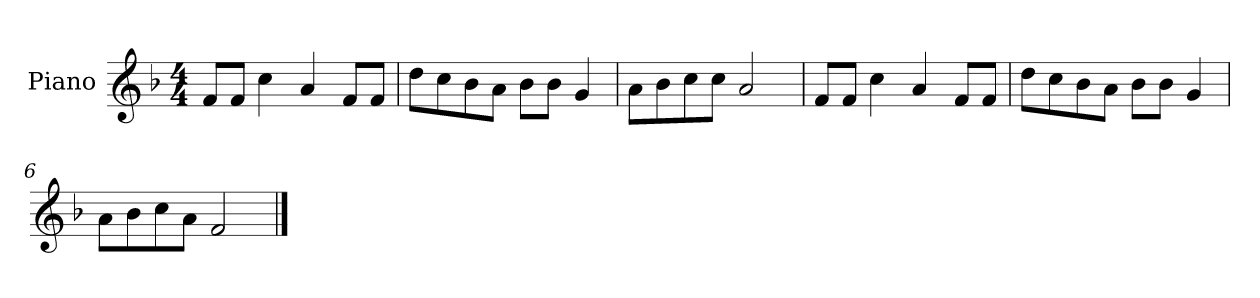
**kern
*part1
*staff1
*I"Piano
*I'P-no
*clefG2
*k[b-]
*M4/4
*MM90
=1
8f/L
8f/J
4cc\
4a/
8f/L
8f/J
=2
8dd\L
8cc\
8b-\
8a\J
8b-\L
8b-\J
4g/
=3
8a\L
8b-\
8cc\
8cc\J
2a/
=4
8f/L
8f/J
4cc\
4a/
8f/L
8f/J
=5
8dd\L
8cc\
8b-\
8a\J
8b-\L
8b-\J
4g/
=6
8a\L
8b-\
8cc\
8a\J
2f/
==
*-
